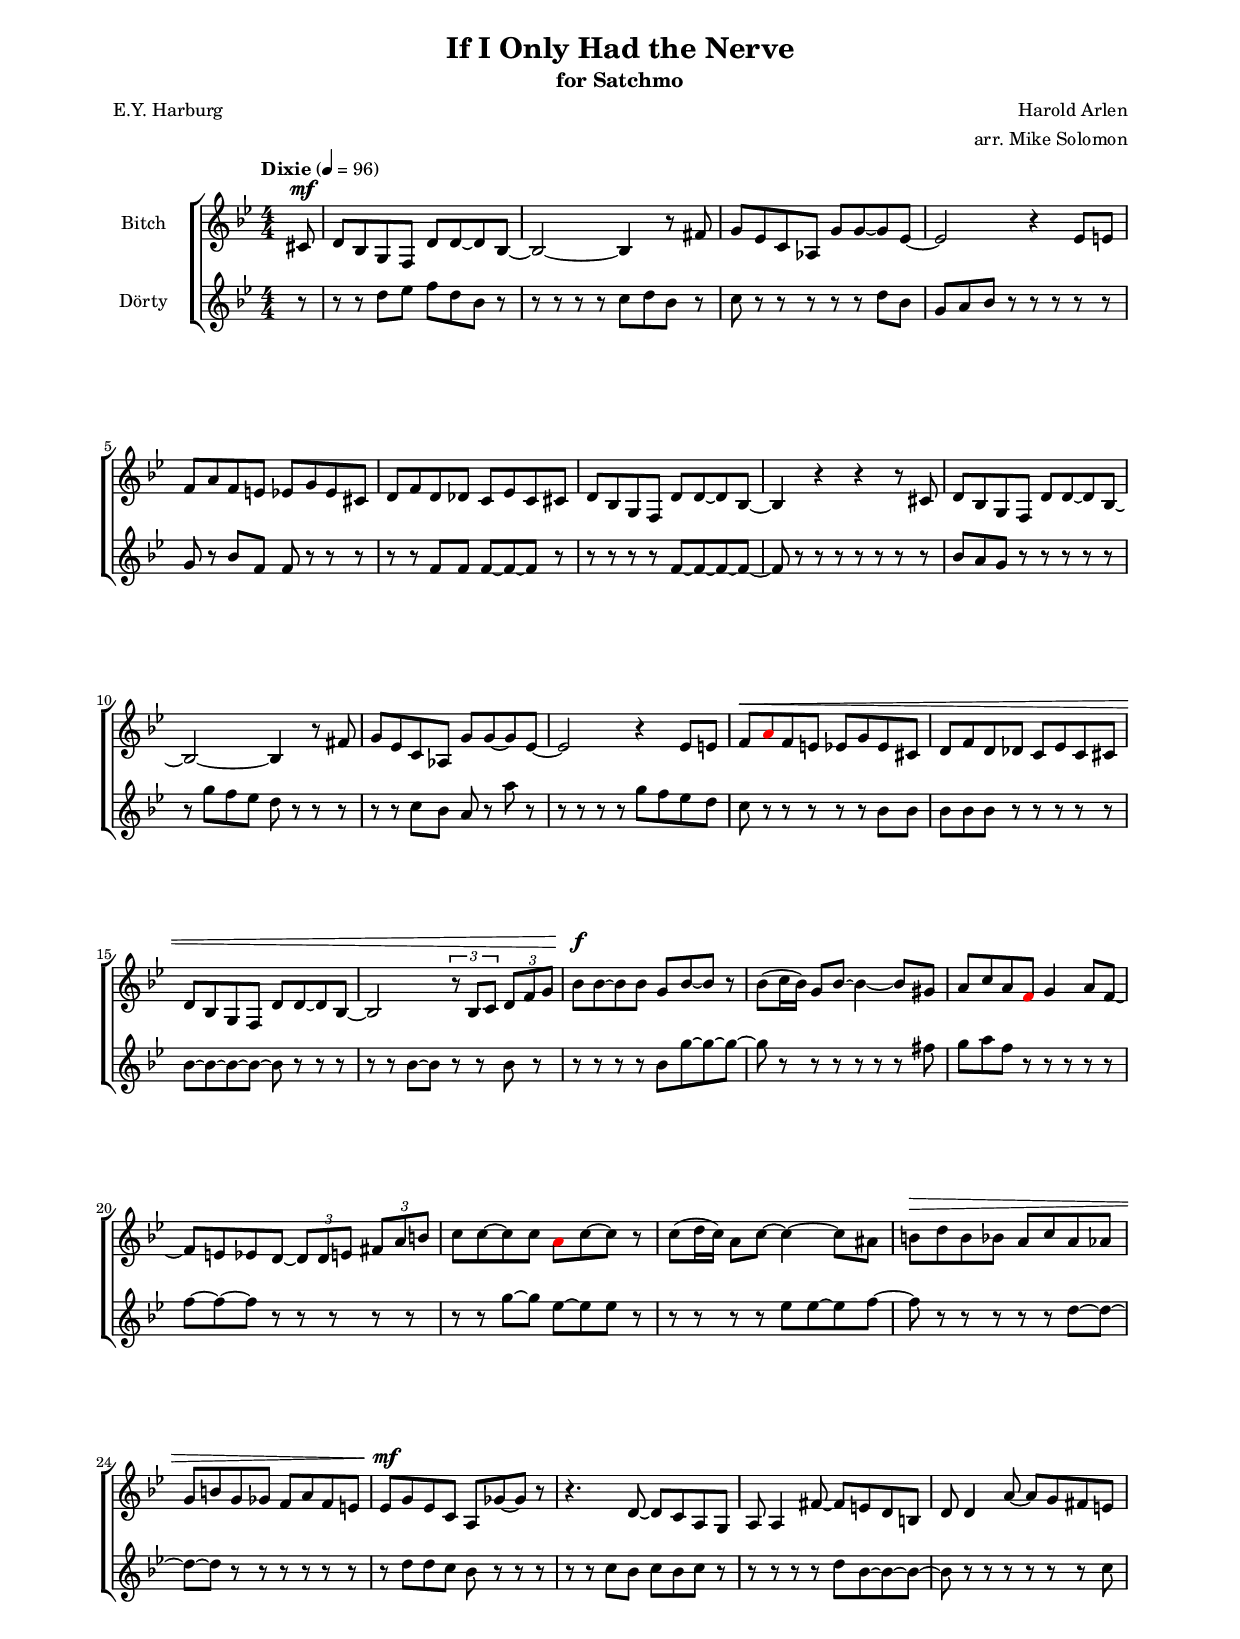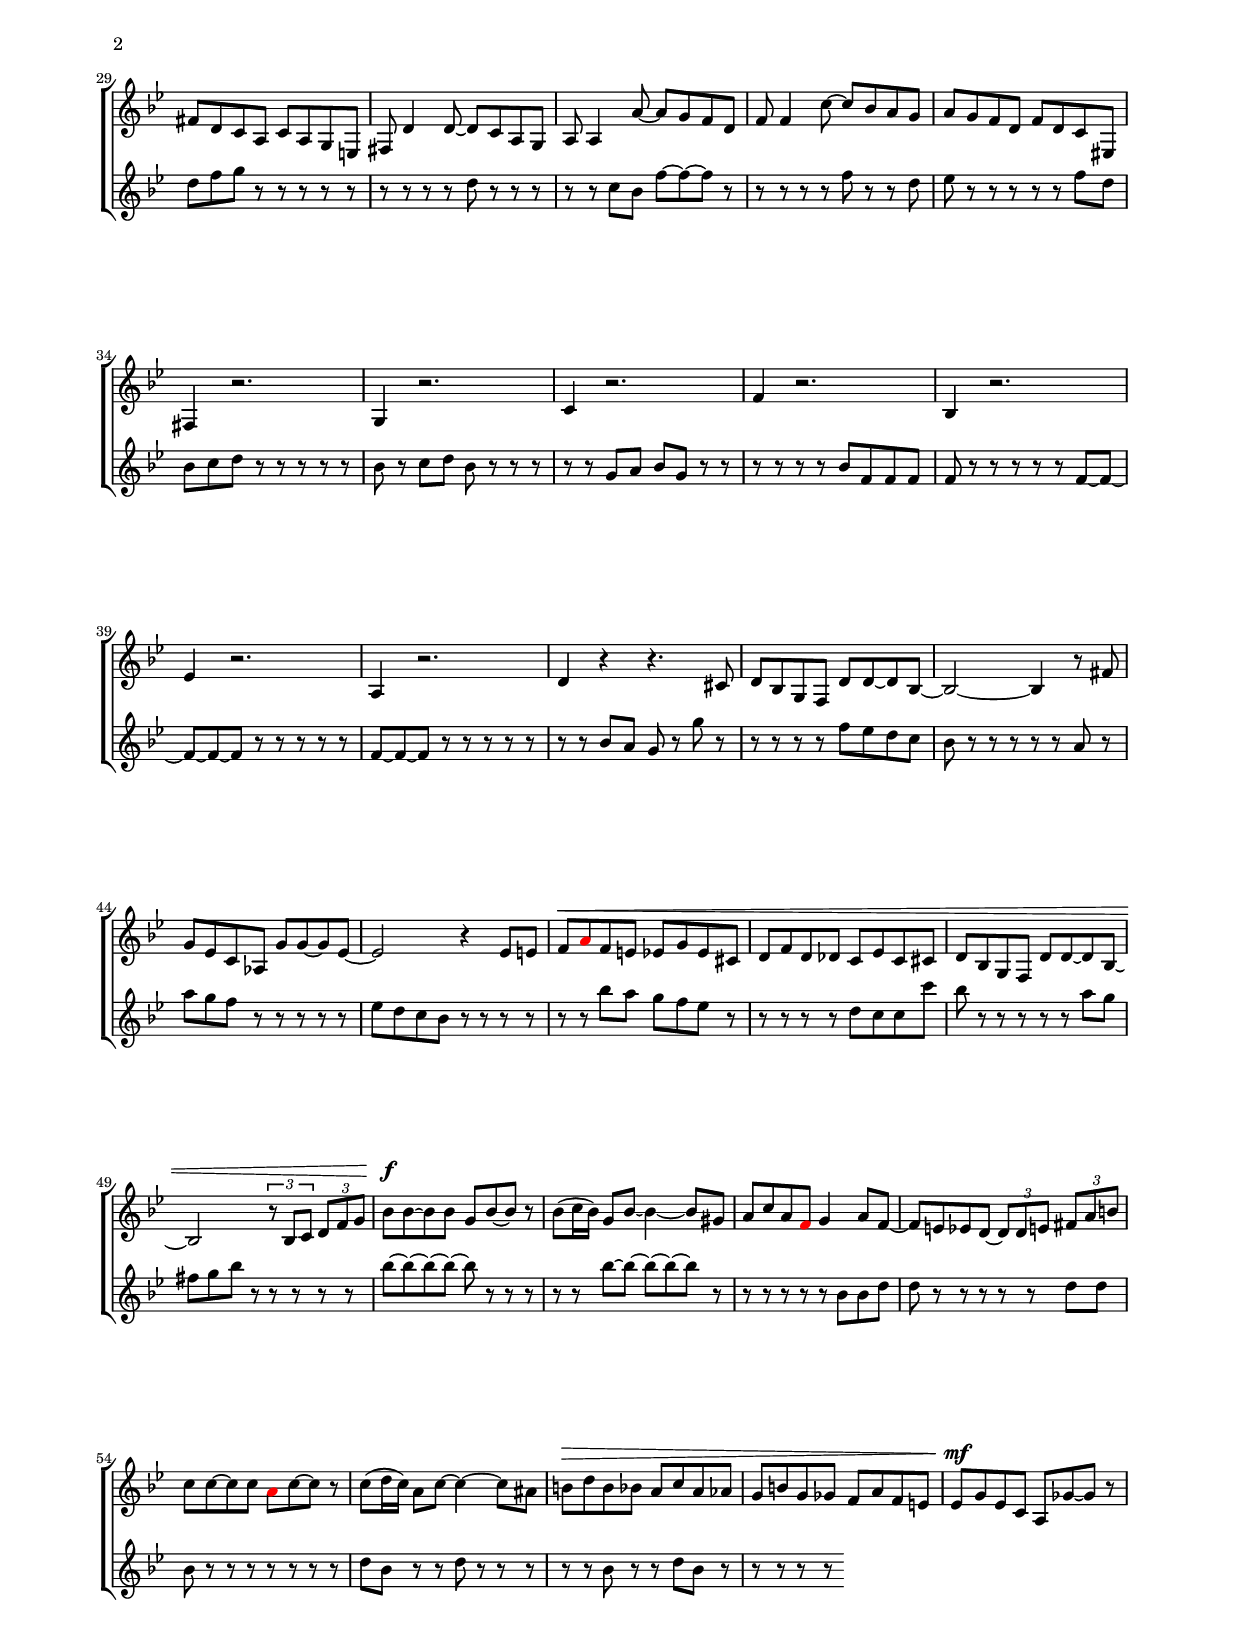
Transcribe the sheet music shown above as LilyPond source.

\version "2.19.0"
\include "defs-devel.ly"

marD = \markup \null
elsD = \markup \null
mikD = \markup \null
rynZ = \markup \null
desD = \markup \null

#(set-global-staff-size 15.87)
autoBeamInstruction = \autoBeamOn

solo = \markup \italic "solo"
psolo = \markup \italic "(solo)"
skat = \markup \italic "sit skat"
shoot = \markup \italic "SYT"

\header {
  title = "If I Only Had the Nerve"
  subtitle = "for Satchmo"
  %title = "Somewhere Over the Rainbow"
  composer = "Harold Arlen"
  poet = "E.Y. Harburg"
  arranger = "arr. Mike Solomon"
  %arranger = "arr. (anon)"
}
\paper {
  #(define fonts
    (set-global-fonts
    #:music "lilyjazz"
    #:brace "lilyjazz"
    #:roman "LilyJAZZText"
    #:sans "LilyJAZZChord"
    #:factor (/ staff-height pt 20)
  ))
  ragged-right = ##f
  left-margin = 0.75\in
  right-margin = 0.75\in
  top-margin = 0.5\in
  bottom-margin = 0.6\in
  ragged-last-bottom = ##f
  %max-systems-per-page = #2
  %oddHeaderMarkup = "FIRST FULL DRAFT 20.10.14 4:44"
  %evenHeaderMarkup = "FIRST FULL DRAFT 20.10.14 4:44"
}


#(ly:set-option 'point-and-click #f)

#(set-global-staff-size 15.87)

railroad =  {
  \once \override BreathingSign.text = \markup \musicglyph #"scripts.caesura.straight"
  \breathe
}
myred = \once \override NoteHead #'color = #red

php = \once \override Hairpin.stencil = #(parenthesize-callback ly:hairpin::print)

\paper {
  footnote-separator-markup = \markup { \column { " "\override #`(span-factor . 1/5) { \draw-hline } }}
  footnote-padding = 1\mm
  top-system-spacing = #'((basic-distance . 1) (minimum-distance . 0) (padding . 1) (stretchability . 40))
  bottom-system-spacing = #'((basic-distance . 1) (minimum-distance . 0) (padding . 1) (stretchability . 50))
  ragged-right = ##f
}

prefatoryMatter = {
  \key bes \major
  \autoBeamInstruction
  \time 4/4
}

scorePrefatoryMatter = {
  \prefatoryMatter
  \partial 8
}

midiPrefatoryMatter = {
  \prefatoryMatter
  \partial 8
}

theme = \relative c {
  cis8-\tag #'first \mf |
  d8 bes8 g8 f8 d'8 d8 ~ d8 bes8 ~ |
  bes2 ~ bes4 r8 fis'8 |
  g8 ees8 c8 aes8 g'8 g8 ~ g8 ees8 ~ |
  ees2 r4 ees8 e8 |
  f8-\tag #'second \< \tag #'second { \rred } a8 f8 e8 ees8 g8 ees8 cis8 |
  d8 f8 d8 des8 c8 ees8 c8 cis8 |
  d8 bes8 g8 f8 d'8 d8 ~ d8 bes8 ~ |
  \tag #'first { bes4 }
  \tag #'second { bes2 }
}

marks = {
  \tempo "Dixie" 4=96
  \time 4/4
  \partial 8 s8
  \repeat unfold 25 { s1 }
}

soprano = \transpose c c {
  \transpose c c' \removeWithTag #'second \theme
  r4 r4 r8
  \transpose c c' \removeWithTag #'first \theme
  \relative c' {
    \times 2/3 { r8 bes c } \times 2/3 { d f g } |
    bes8\f bes8 ~ bes8 bes8 g8 bes8 ~ bes8 r8 |
    bes8 ( c16 bes ) g8 bes8 ~ bes4 ~ bes8 gis8 |
    a8 c8 a8 \rred f8 g4 a8 f8 ~ |
    f8 e8 ees8 d8 ~ \times 2/3 { d d e } \times 2/3 { fis a b } |
    c8 c8 ~ c8 c8 \rred a8 c8 ~ c8 r8 |
    c8 ( d16 c ) a8 c8 ~ c4 ~ c8 ais8 |
    b8\> d8 b8 bes8 a8 c8 a8 aes8 |
    g8 b8 g8 ges8 f8 a8 f8 e8 |
    ees8\mf g8 ees8 c8 a8 ges'8 ~ ges8 r8 |
    r4. d8 ~ d c a g |
    a a4 fis'8 ~ fis e d b |
    d d4 a'8 ~ a g fis e |
    fis d c a c a g e |
    fis d'4 d8 ~ d c a g |
    a a4 a'8 ~ a g f d |
    f f4 c'8 ~ c bes a g |
    a g f d f d c eis, |
    fis4 r2. |
    g4 r2. |
    c4 r2. |
    f4 r2. |
    bes,4 r2. |
    ees4 r2. |
    a,4 r2. |
    d4 r4 r4. 
  }
  \transpose c c' \removeWithTag #'first \theme
  \relative c' {
      \times 2/3 { r8 bes c } \times 2/3 { d f g } |
      bes8\f bes8 ~ bes8 bes8 g8 bes8 ~ bes8 r8 |
      bes8 ( c16 bes ) g8 bes8 ~ bes4 ~ bes8 gis8 |
      a8 c8 a8 \rred f8 g4 a8 f8 ~ |
      f8 e8 ees8 d8 ~ \times 2/3 { d d e } \times 2/3 { fis a b } |
      c8 c8 ~ c8 c8 \rred a8 c8 ~ c8 r8 |
      c8 ( d16 c ) a8 c8 ~ c4 ~ c8 ais8 |
      b8\> d8 b8 bes8 a8 c8 a8 aes8 |
      g8 b8 g8 ges8 f8 a8 f8 e8 |
      ees8\mf g8 ees8 c8 a8 ges'8 ~ ges8 r8 |
  }
}

sopranoWords = \lyricmode {
}

test = {
  \transpose g g { r8 r8 r8 d''8 ees''8 f''8 d''8 bes'8 r8 r8 r8 r8 r8 c''8 d''8 bes'8 r8 c''8 r8 r8 r8 r8 r8 d''8 bes'8 g'8 a'8 bes'8 r8 r8 r8 r8 r8 g'8 r8 bes'8 f'8 f'8 r8 r8 r8 r8 r8 f'8 f'8 f'8 ~ f'8 ~ f'8 r8 r8 r8 r8 r8 f'8 ~ f'8 ~ f'8 ~ f'8 ~ f'8 r8 r8 r8 r8 r8 r8 r8 bes'8 a'8 g'8 r8 r8 r8 r8 r8 r8 g''8 f''8 ees''8 d''8 r8 r8 r8 r8 r8 c''8 bes'8 a'8 r8 a''8 r8 r8 r8 r8 r8 g''8 f''8 ees''8 d''8 c''8 r8 r8 r8 r8 r8 bes'8 bes'8 bes'8 bes'8 bes'8 r8 r8 r8 r8 r8 bes'8 ~ bes'8 ~ bes'8 ~ bes'8 ~ bes'8 r8 r8 r8 r8 r8 bes'8 ~ bes'8 r8 r8 bes'8 r8 r8 r8 r8 r8 bes'8 g''8 ~ g''8 ~ g''8 ~ g''8 r8 r8 r8 r8 r8 r8 fis''8 g''8 a''8 f''8 r8 r8 r8 r8 r8 f''8 ~ f''8 ~ f''8 r8 r8 r8 r8 r8 r8 r8 g''8 ~ g''8 ees''8 ~ ees''8 ees''8 r8 r8 r8 r8 r8 ees''8 ees''8 ~ ees''8 f''8 ~ f''8 r8 r8 r8 r8 r8 d''8 ~ d''8 ~ d''8 ~ d''8 r8 r8 r8 r8 r8 r8 r8 d''8 d''8 c''8 bes'8 r8 r8 r8 r8 r8 c''8 bes'8 c''8 bes'8 c''8 r8 r8 r8 r8 r8 d''8 bes'8 ~ bes'8 ~ bes'8 ~ bes'8 r8 r8 r8 r8 r8 r8 c''8 d''8 f''8 g''8 r8 r8 r8 r8 r8 r8 r8 r8 r8 d''8 r8 r8 r8 r8 r8 c''8 bes'8 f''8 ~ f''8 ~ f''8 r8 r8 r8 r8 r8 f''8 r8 r8 d''8 ees''8 r8 r8 r8 r8 r8 f''8 d''8 bes'8 c''8 d''8 r8 r8 r8 r8 r8 bes'8 r8 c''8 d''8 bes'8 r8 r8 r8 r8 r8 g'8 a'8 bes'8 g'8 r8 r8 r8 r8 r8 r8 bes'8 f'8 f'8 f'8 f'8 r8 r8 r8 r8 r8 f'8 ~ f'8 ~ f'8 ~ f'8 ~ f'8 r8 r8 r8 r8 r8 f'8 ~ f'8 ~ f'8 r8 r8 r8 r8 r8 r8 r8 bes'8 a'8 g'8 r8 g''8 r8 r8 r8 r8 r8 f''8 ees''8 d''8 c''8 bes'8 r8 r8 r8 r8 r8 a'8 r8 a''8 g''8 f''8 r8 r8 r8 r8 r8 ees''8 d''8 c''8 bes'8 r8 r8 r8 r8 r8 r8 bes''8 a''8 g''8 f''8 ees''8 r8 r8 r8 r8 r8 d''8 c''8 c''8 c'''8 bes''8 r8 r8 r8 r8 r8 a''8 g''8 fis''8 g''8 bes''8 r8 r8 r8 r8 r8 bes''8 ~ bes''8 ~ bes''8 ~ bes''8 ~ bes''8 r8 r8 r8 r8 r8 bes''8 ~ bes''8 ~ bes''8 ~ bes''8 ~ bes''8 r8 r8 r8 r8 r8 r8 bes'8 bes'8 d''8 d''8 r8 r8 r8 r8 r8 d''8 d''8 bes'8 r8 r8 r8 r8 r8 r8 r8 d''8 bes'8 r8 r8 d''8 r8 r8 r8 r8 r8 bes'8 r8 r8 d''8 bes'8 r8 r8 r8 r8 r8 }
}


\score {
  \new ChoirStaff <<
    \new Staff \with { instrumentName = #"Bitch" %shortInstrumentName = #"M."
} <<
      \new Voice = "soprano" { << { \numericTimeSignature
	\scorePrefatoryMatter
        \soprano
      } {
	\scorePrefatoryMatter
        \marks
      } >> }
      \new Lyrics \lyricsto "soprano" {
        \sopranoWords
      }
    >>
    \new Staff \with { instrumentName = #"Dörty" %shortInstrumentName = #"E."
} <<
      \new Voice = "mezzo" { \numericTimeSignature
	\scorePrefatoryMatter
        \test
      }
    >>
  >>
  \midi{}
  \layout {
    \context {
      \Voice
      \override TextScript #'layer = #6
      \override NoteHead #'layer = #7
      \override Glissando #'breakable = ##t
      \override TupletNumber #'breakable = ##t
      \override TupletBracket #'breakable = ##t
      \override DynamicLineSpanner.direction = #UP
      \remove "Forbid_line_break_engraver"
    }
    \context {
      \Staff
      %\consists "Metronome_mark_engraver"
      \override TimeSignature #'style = #'numbered
      \override StaffSymbol #'layer = #4
      \override TimeSignature #'layer = #3
      \override TimeSignature #'whiteout = ##t
    }
    \context {
      \Lyrics
      %\override LyricText #'whiteout = ##t
      \override LyricText #'layer = #6
    }
    \context {
      \Score
      %\remove "Metronome_mark_engraver"
      \override NonMusicalPaperColumn #'allow-loose-spacing = ##f
    }
  }
}
